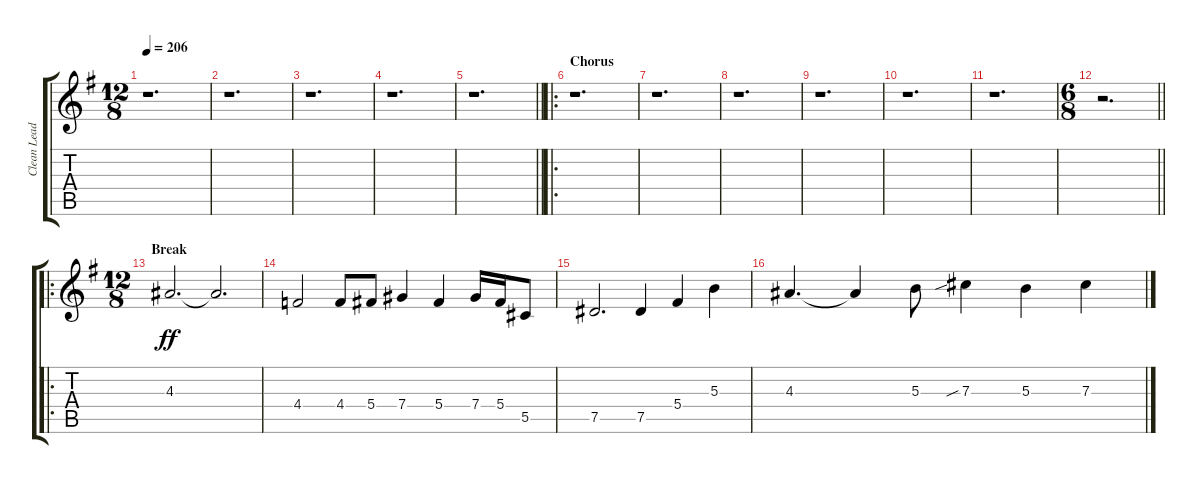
\track ("Clean Lead Guitar" "Clean Lead") {instrument electricguitarjazz}
\staff {score tabs}
\tuning (Eb4 Bb3 Gb3 Db3 Ab2 Eb2) {hide}
\ts (12 8)
\tempo 206
\clef g2
\ks g
r.1{d dy f} |
r.1{d} |
r.1{d} |
r.1{d} |
\barLineRight lightlight
r.1{d} |
\ro
\section ("" "Chorus")
r.1{d} |
r.1{d} |
r.1{d} |
r.1{d} |
r.1{d} |
r.1{d} |
\ts (6 8)
\barLineRight lightlight
r.2{d} |
\ro
\ts (12 8)
\section ("" "Break")
4.3.2{d dy ff volume 14 balance 8 instrument electricguitarjazz} 4.3{t}.2{d} |
4.4.2 4.4.8 5.4.8 7.4.4 5.4.4 7.4.16 5.4.16 5.5.8 |
7.5.2{d} 7.5.4 5.4.4 5.3.4 |
4.3.4{d} 4.3{t}.4 5.3.8 7.3{sib}.4 5.3.4 7.3.4
